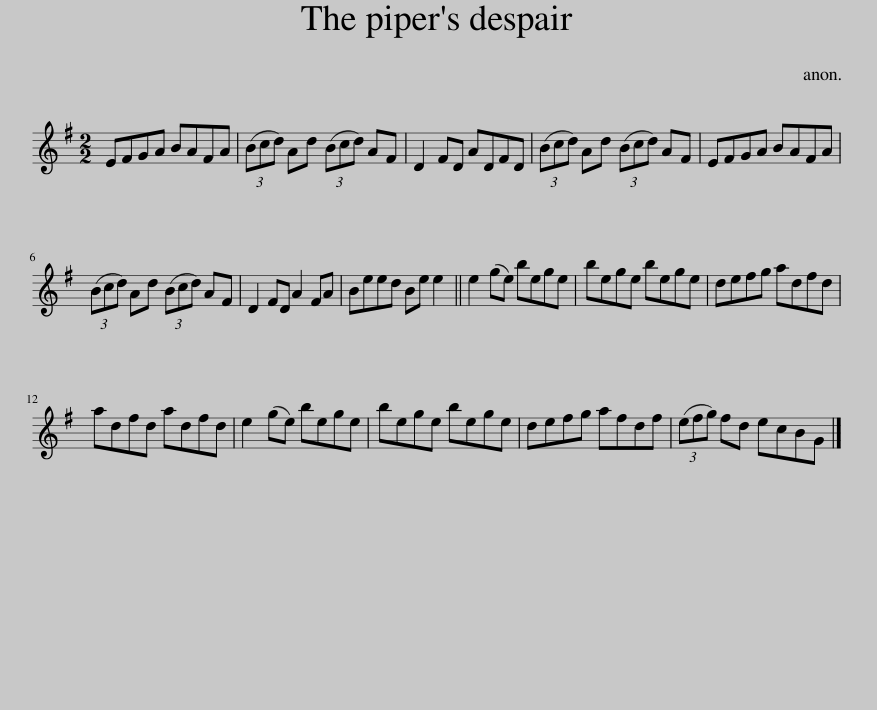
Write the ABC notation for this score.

X:1
L:1/8
M:2/2
I:linebreak $
K:G
V:1 treble
V:1
 EFGA BAFA | (3(Bcd) Ad (3(Bcd) AF | D2 FD ADFD | (3(Bcd) Ad (3(Bcd) AF | EFGA BAFA |$ %5
 (3(Bcd) Ad (3(Bcd) AF | D2 FD A2 FA | Beed Be e2 || e2 (ge) bege | bege bege | %10
 defg adfd |$ adfd adfd | e2 (ge) bege | bege bege | defg afdf | %15
 (3(efg) fd ecBG |] %16
